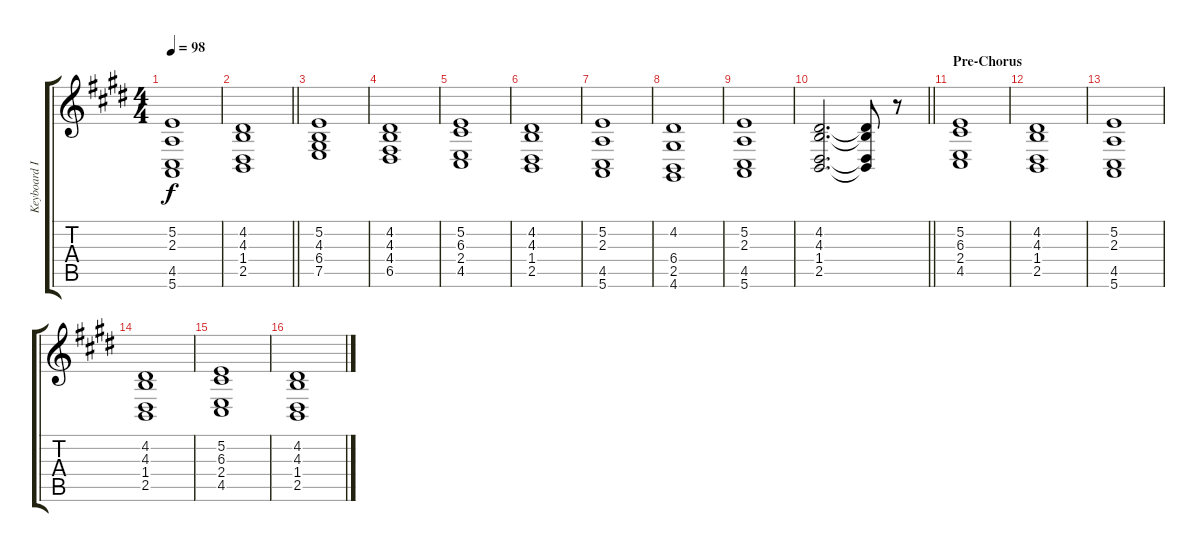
\track ("Keyboard II" "Keyboard I") {instrument pad2warm}
\staff {score tabs}
\tuning (E4 B3 G3 D3 A2 E2) {hide}
\ts (4 4)
\tempo 98
\clef g2
\ks e
(5.2 2.3 4.5 5.6).1{dy f} |
\barLineRight lightlight
(4.2 4.3 1.4 2.5).1 |
\section ("" "")
(5.2 4.3 6.4 7.5).1 |
(4.2 4.3 4.4 6.5).1 |
(5.2 6.3 2.4 4.5).1 |
(4.2 4.3 1.4 2.5).1 |
(5.2 2.3 4.5 5.6).1 |
(4.2 6.4 2.5 4.6).1 |
(5.2 2.3 4.5 5.6).1 |
\barLineRight lightlight
(4.2 4.3 1.4 2.5).2{d} (4.2{t} 4.3{t} 1.4{t} 2.5{t}).8 r.8 |
\section ("" "Pre-Chorus")
(5.2 6.3 2.4 4.5).1 |
(4.2 4.3 1.4 2.5).1 |
(5.2 2.3 4.5 5.6).1 |
(4.2 4.3 1.4 2.5).1 |
(5.2 6.3 2.4 4.5).1 |
(4.2 4.3 1.4 2.5).1
